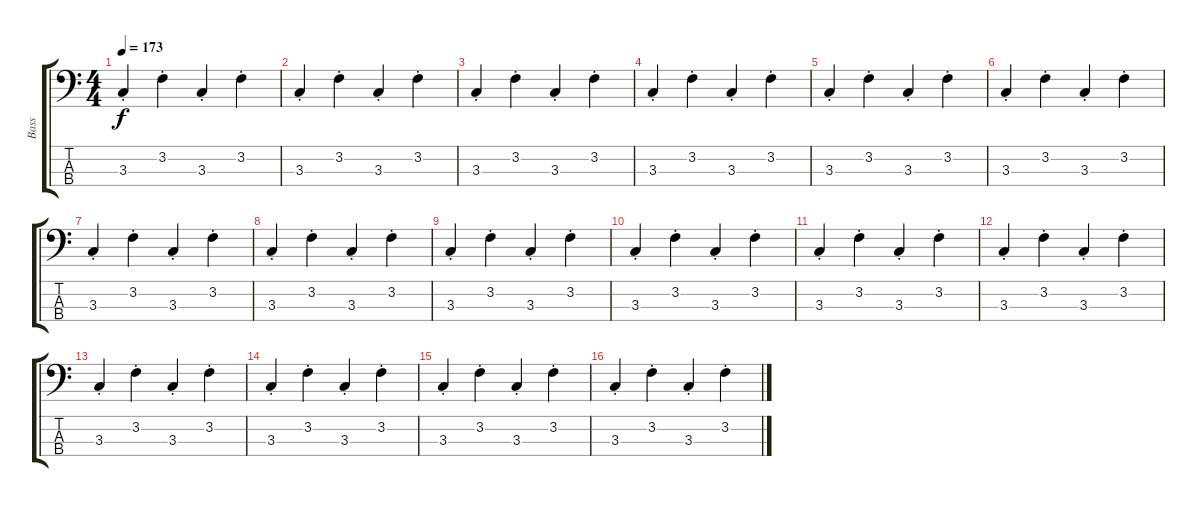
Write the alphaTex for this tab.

\track ("Bass" "Bass") {instrument electricbassfinger}
\staff {score tabs}
\tuning (G2 D2 A1 E1) {hide}
\ts (4 4)
\tempo 173
\clef f4
\ks c
3.3{st}.4{dy f} 3.2{st}.4 3.3{st}.4 3.2{st}.4 |
3.3{st}.4 3.2{st}.4 3.3{st}.4 3.2{st}.4 |
3.3{st}.4 3.2{st}.4 3.3{st}.4 3.2{st}.4 |
3.3{st}.4 3.2{st}.4 3.3{st}.4 3.2{st}.4 |
3.3{st}.4 3.2{st}.4 3.3{st}.4 3.2{st}.4 |
3.3{st}.4 3.2{st}.4 3.3{st}.4 3.2{st}.4 |
3.3{st}.4 3.2{st}.4 3.3{st}.4 3.2{st}.4 |
3.3{st}.4 3.2{st}.4 3.3{st}.4 3.2{st}.4 |
3.3{st}.4 3.2{st}.4 3.3{st}.4 3.2{st}.4 |
3.3{st}.4 3.2{st}.4 3.3{st}.4 3.2{st}.4 |
3.3{st}.4 3.2{st}.4 3.3{st}.4 3.2{st}.4 |
3.3{st}.4 3.2{st}.4 3.3{st}.4 3.2{st}.4 |
3.3{st}.4 3.2{st}.4 3.3{st}.4 3.2{st}.4 |
3.3{st}.4 3.2{st}.4 3.3{st}.4 3.2{st}.4 |
3.3{st}.4 3.2{st}.4 3.3{st}.4 3.2{st}.4 |
3.3{st}.4 3.2{st}.4 3.3{st}.4 3.2{st}.4
